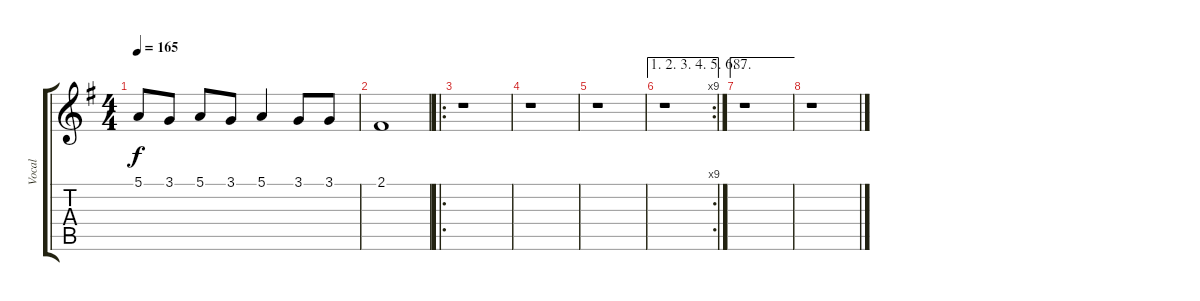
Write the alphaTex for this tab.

\track ("Vocal" "Vocal") {instrument fx5brightness}
\staff {score tabs}
\tuning (E4 B3 G3 D3 A2 E2) {hide}
\ts (4 4)
\tempo 165
\clef g2
\ks g
5.1.8{dy f} 3.1.8 5.1.8 3.1.8 5.1.4 3.1.8 3.1.8 |
2.1.1 |
\ro
r.1 |
r.1 |
r.1 |
\ae (1 2 3 4 5 6 7)
\rc 9
r.1 |
\ae 8
r.1 |
r.1
